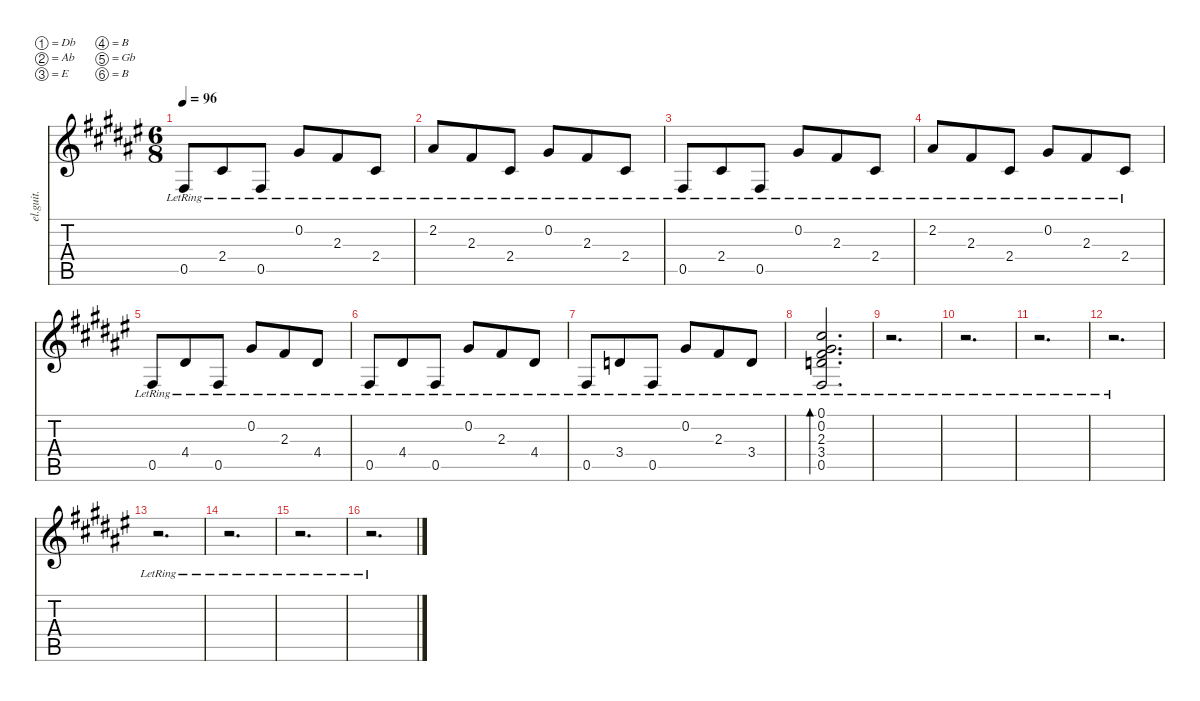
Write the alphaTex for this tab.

\defaultSystemsLayout 4
\hideDynamics
\bracketExtendMode nobrackets
\otherSystemsTrackNameOrientation horizontal
\track ("Clean Guitar" "el.guit.") {instrument electricguitarclean}
\staff {score tabs}
\tuning (Db4 Ab3 E3 B2 Gb2 B1)
\ts (6 8)
\tempo 96
\clef g2
\ks f#
0.5{lr acc #}.8{dy mf beam Up} 2.4{lr acc #}.8{beam Up} 0.5{lr acc #}.8{beam Up} 0.2{lr acc #}.8{beam Up} 2.3{lr acc #}.8{beam Up} 2.4{lr acc #}.8{beam Up} |
2.2{lr acc #}.8{beam Up} 2.3{lr acc #}.8{beam Up} 2.4{lr acc #}.8{beam Up} 0.2{lr acc #}.8{beam Up} 2.3{lr acc #}.8{beam Up} 2.4{lr acc #}.8{beam Up} |
0.5{lr acc #}.8{beam Up} 2.4{lr acc #}.8{beam Up} 0.5{lr acc #}.8{beam Up} 0.2{lr acc #}.8{beam Up} 2.3{lr acc #}.8{beam Up} 2.4{lr acc #}.8{beam Up} |
2.2{lr acc #}.8{beam Up} 2.3{lr acc #}.8{beam Up} 2.4{lr acc #}.8{beam Up} 0.2{lr acc #}.8{beam Up} 2.3{lr acc #}.8{beam Up} 2.4{lr acc #}.8{beam Up} |
0.5{lr acc #}.8{beam Up} 4.4{lr acc #}.8{beam Up} 0.5{lr acc #}.8{beam Up} 0.2{lr acc #}.8{beam Up} 2.3{lr acc #}.8{beam Up} 4.4{lr acc #}.8{beam Up} |
0.5{lr acc #}.8{beam Up} 4.4{lr acc #}.8{beam Up} 0.5{lr acc #}.8{beam Up} 0.2{lr acc #}.8{beam Up} 2.3{lr acc #}.8{beam Up} 4.4{lr acc #}.8{beam Up} |
0.5{lr acc #}.8{beam Up} 3.4{lr acc forcenatural}.8{beam Up} 0.5{lr acc #}.8{beam Up} 0.2{lr acc #}.8{beam Up} 2.3{lr acc #}.8{beam Up} 3.4{lr acc forcenatural}.8{beam Up} |
(0.5{lr acc #} 3.4{lr acc forcenatural} 2.3{lr acc #} 0.2{lr acc #} 0.1{lr acc #}).2{d bd 214 beam Up} |
r.2{d beam Down} |
r.2{d beam Down} |
r.2{d beam Down} |
r.2{d beam Down} |
r.2{d beam Down} |
r.2{d beam Down} |
r.2{d beam Down} |
r.2{d beam Down}
